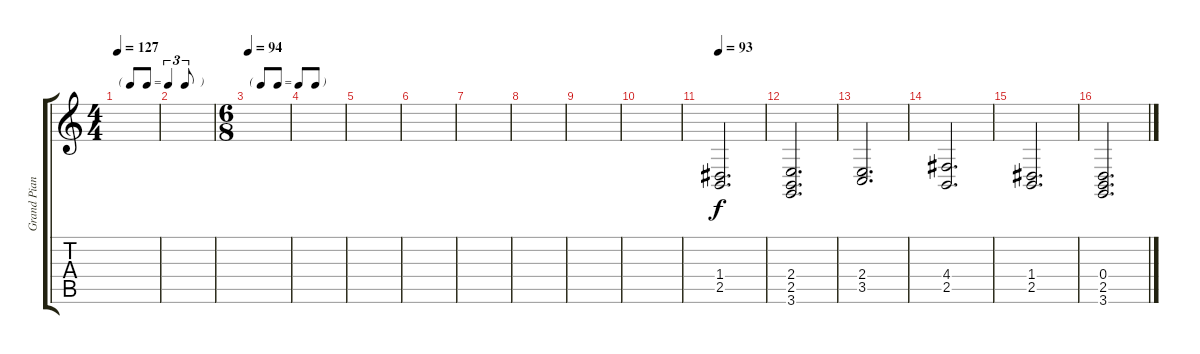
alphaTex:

\track ("Grand Piano [Per Wiberg]" "Grand Pian") {instrument electricgrandpiano}
\staff {score tabs}
\tuning (E4 B3 G3 D3 A2 E2) {hide}
\ts (4 4)
\tf triplet8th
\tempo 127
\clef g2
\ks c
|
|
\ts (6 8)
\tf none
\tempo 94
|
|
|
|
|
|
|
|
\tempo 93
(1.4 2.5).2{d} |
(2.4 2.5 3.6).2{d} |
(2.4 3.5).2{d} |
(4.4 2.5).2{d} |
(1.4 2.5).2{d} |
(0.4 2.5 3.6).2{d}
